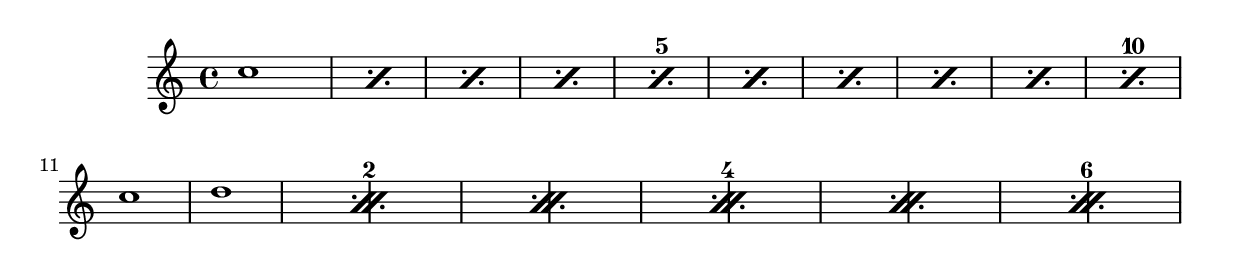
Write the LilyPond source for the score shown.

%% Do not edit this file; it is automatically
%% generated from LSR http://lsr.dsi.unimi.it
%% This file is in the public domain.
\version "2.13.39"

\header {
  lsrtags = "repeats, tweaks-and-overrides"

%% Translation of GIT committish: a874fda3641c9e02f61be5c41b215b8304b8ed00
  texidoces = "
Se pueden mostrar los contadores de las repeticiones del tipo
porcentaje a intervalos regulares mediante el establecimiento de
la propiedad de contexto @code{repeatCountVisibility}.

"
  doctitlees = "Visibilidad del contador de repeticiones de tipo porcentaje"


%% Translation of GIT committish: 0a868be38a775ecb1ef935b079000cebbc64de40
  texidocde = "
Prozentwiederholungszähler können in regelmäßigen Intervallen angezeigt
werden, indem man die Eigenschaft @code{repeatCountVisibility} beeinflusst.
"
  doctitlede = "Sichtbarkeit von Prozent-Wiederholungen"

%% Translation of GIT committish: a5bde6d51a5c88e952d95ae36c61a5efc22ba441
  texidocfr = "
Le numéro de mesure répétée sera imprimé à intervalle régulier si vous
déterminez la propriété de contexte @code{repeatCountVisibility}.

"
  doctitlefr = "Affichage du numéro de répétition en pourcent"


  texidoc = "
Percent repeat counters can be shown at regular intervals by setting
the context property @code{repeatCountVisibility}.

"
  doctitle = "Percent repeat count visibility"
} % begin verbatim

\relative c'' {
  \set countPercentRepeats = ##t
  \set repeatCountVisibility = #(every-nth-repeat-count-visible 5)
  \repeat percent 10 { c1 } \break
  \set repeatCountVisibility = #(every-nth-repeat-count-visible 2)
  \repeat percent 6 { c1 d1 }
}
